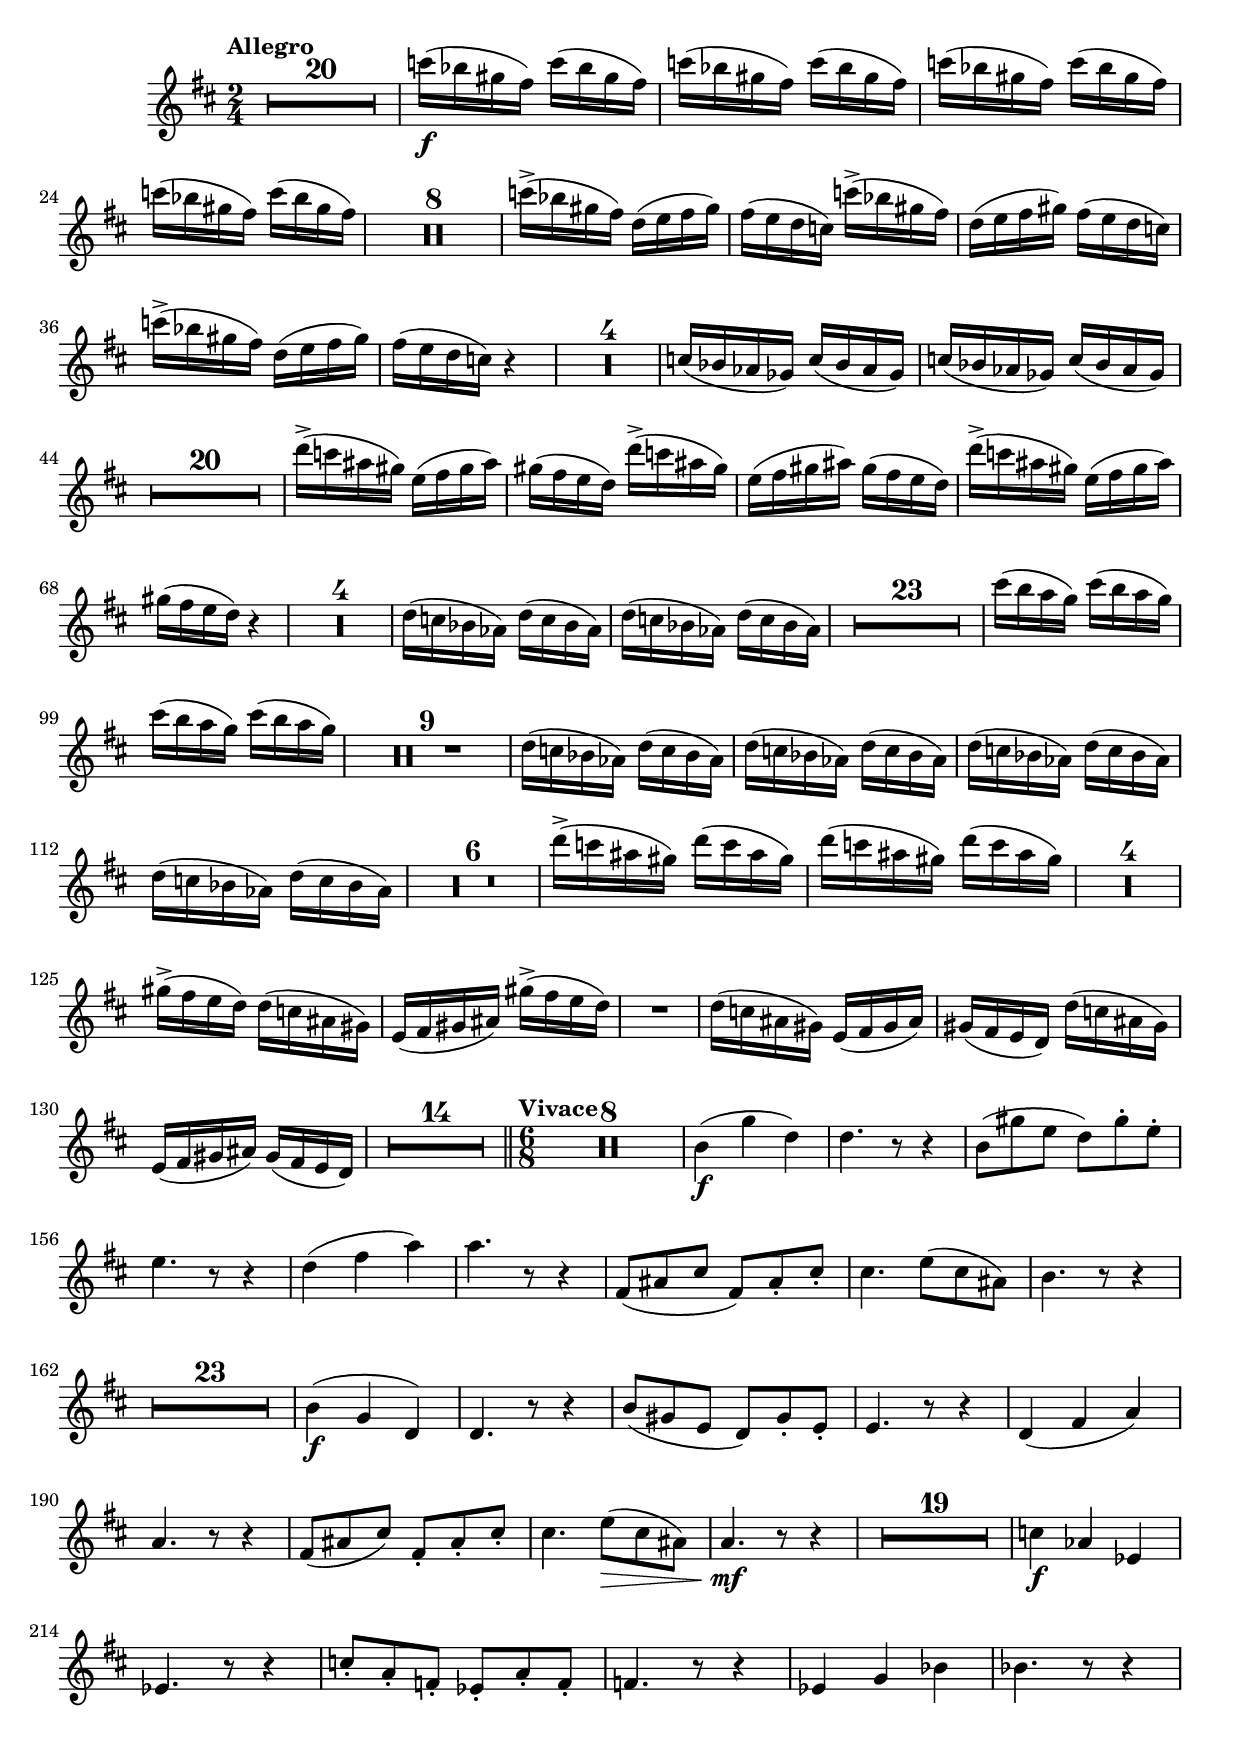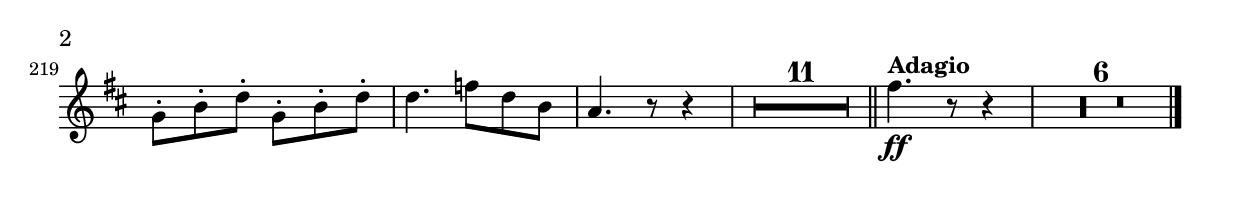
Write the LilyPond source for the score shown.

\version "2.12.0"
\score {  
    \relative c' {
    \compressFullBarRests
    \clef treble
    %staffkeysig
    \key d \major 
    %bartimesig: 
    \time 2/4 
    \tempo "Allegro" 
    R2 *20  | % 
    c''16( \f bes gis fis) c'( bes gis fis)      | % 21
    c'( bes gis fis) c'( bes gis fis)      | % 22
    c'( bes gis fis) c'( bes gis fis)      | % 23
    c'( bes gis fis) c'( bes gis fis)      | % 24
    R2 *8  | % 
    c'16-> ( bes gis fis) d( e fis gis)      | % 33
    fis( e d c) c'-> ( bes gis fis)      | % 34
    d( e fis gis) fis( e d c)      | % 35
    c'-> ( bes gis fis) d( e fis gis)      | % 36
    fis( e d c) r4      | % 37
    R2 *4  | % 
    c16( bes aes ges) c( bes aes ges)      | % 42
    c( bes aes ges) c( bes aes ges)      | % 43
    R2 *20  | % 
    d''16-> ( c ais gis) e( fis gis ais)      | % 64
    gis( fis e d) d'-> ( c ais gis)      | % 65
    e( fis gis ais) gis( fis e d)      | % 66
    d'-> ( c ais gis) e( fis gis ais)      | % 67
    gis( fis e d) r4      | % 68
    R2 *4  | % 
    d16( c bes aes) d( c bes aes)      | % 73
    d( c bes aes) d( c bes aes)      | % 74
    R2 *23  | % 
    cis'16( b a g) cis( b a g)      | % 98
    cis( b a g) cis( b a g)      | % 99
    R2 *9  | % 
    d16( c bes aes) d( c bes aes)      | % 109
    d( c bes aes) d( c bes aes)      | % 110
    d( c bes aes) d( c bes aes)      | % 111
    d( c bes aes) d( c bes aes)      | % 112
    R2 *6  | % 
    d'16-> ( c ais gis) d'( c ais gis)      | % 119
    d'( c ais gis) d'( c ais gis)      | % 120
    R2 *4  | % 
    gis16-> ( fis e d) d( c ais gis)      | % 125
    e( fis gis ais) gis'-> ( fis e d)      | % 126
    R2  | % 
    d16( c ais gis) e( fis gis ais)      | % 128
    gis( fis e d) d'( c ais gis)      | % 129
    e( fis gis ais) gis( fis e d)      | % 130
    R2 *14    \bar "||"     | % 144
    %bartimesig: 
    \time 6/8 
    \tempo "Vivace"
    R2. *8     | % 145
    b'4( \f g' d)      | % 153
    d4. r8 r4      | % 154
    b8( gis' e d) gis-.  e-.       | % 155
    e4. r8 r4      | % 156
    d( fis a)      | % 157
    a4. r8 r4      | % 158
    fis,8( ais cis fis,) ais-.  cis-.       | % 159
    cis4. e8( cis ais)      | % 160
    b4. r8 r4      | % 161
    R2. *23     | % 162
    b4( \f g d)      | % 185
    d4. r8 r4      | % 186
    b'8( gis e d) gis-.  e-.       | % 187
    e4. r8 r4      | % 188
    d( fis a)      | % 189
    a4. r8 r4      | % 190
    fis8( ais cis) fis,-.  ais-.  cis-.       | % 191
    cis4. e8( \> cis ais)      | % 192
    a4. \! \mf r8 r4      | % 193
    R2. *19     | % 194
    c4 \f aes ees      | % 213
    ees4. r8 r4      | % 214
    c'8-.  a-.  f-.  ees-.  a-.  f-.       | % 215
    f4. r8 r4      | % 216
    ees g bes      | % 217
    bes4. r8 r4      | % 218
    g8-.  b-.  d-.  g,-.  b-.  d-.       | % 219
    d4. f8 d b      | % 220
    a4. r8 r4      | % 221
    R2. *11  \bar "||"   | % 222
    \tempo "Adagio"
    fis'4. \ff r8 r4      | % 233
    R2. *6 \bar "|."    | % 234
  }% end of last bar in partorvoice
}%% end of score-block 
